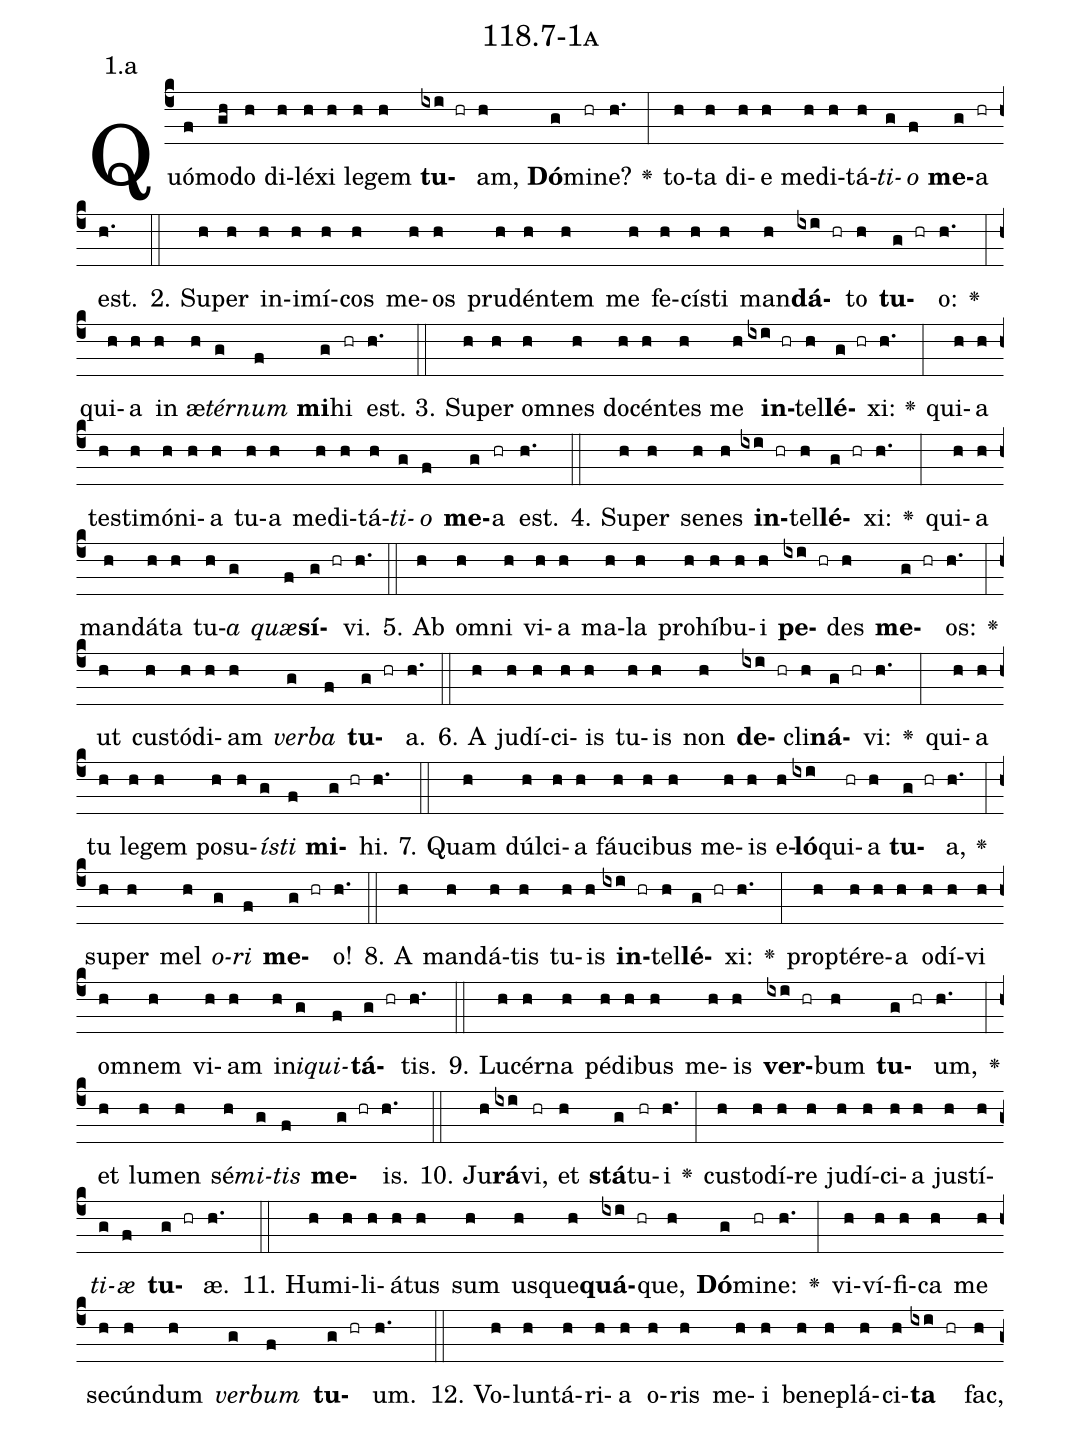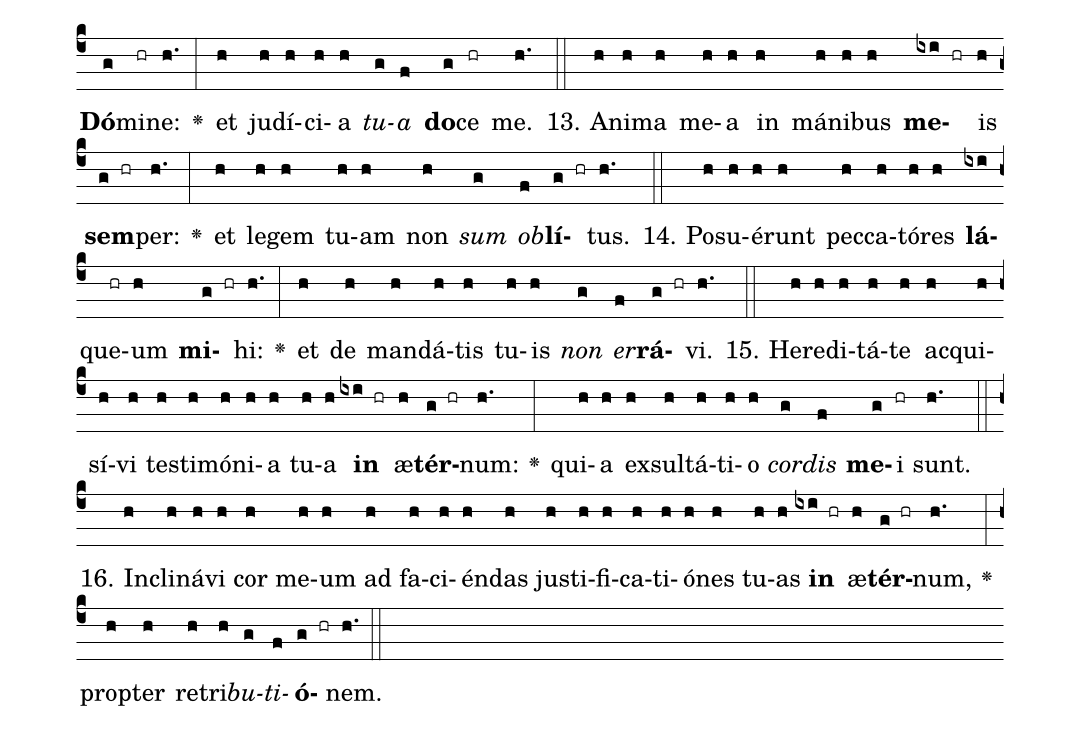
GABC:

name: 118.7-1a;
annotation: 1.a;
%%
(c4)Quó(f)mo(gh)do(h) di(h)lé(h)xi(h) le(h)gem(h) <b>tu</b>(ixi hr)am,(h) <b>Dó</b>(g)mi(hr)ne?(h.) <v>\greheightstar</v>(:) to(h)ta(h) di(h)e(h) me(h)di(h)tá(h)<i>ti</i>(g)<i>o</i>(f) <b>me</b>(g)a(hr) est.(h.) (::)
2. Su(h)per(h) in(h)i(h)mí(h)cos(h) me(h)os(h) pru(h)dén(h)tem(h) me(h) fe(h)cís(h)ti(h) man(h)<b>dá</b>(ixi hr)to(h) <b>tu</b>(g hr)o:(h.) <v>\greheightstar</v>(:) qui(h)a(h) in(h) æ(h)<i>tér</i>(g)<i>num</i>(f) <b>mi</b>(g)hi(hr) est.(h.) (::)
3. Su(h)per(h) om(h)nes(h) do(h)cén(h)tes(h) me(h) <b>in</b>(ixi hr)tel(h)<b>lé</b>(g hr)xi:(h.) <v>\greheightstar</v>(:) qui(h)a(h) tes(h)ti(h)mó(h)ni(h)a(h) tu(h)a(h) me(h)di(h)tá(h)<i>ti</i>(g)<i>o</i>(f) <b>me</b>(g)a(hr) est.(h.) (::)
4. Su(h)per(h) se(h)nes(h) <b>in</b>(ixi hr)tel(h)<b>lé</b>(g hr)xi:(h.) <v>\greheightstar</v>(:) qui(h)a(h) man(h)dá(h)ta(h) tu(h)<i>a</i>(g) <i>quæ</i>(f)<b>sí</b>(g hr)vi.(h.) (::)
5. Ab(h) om(h)ni(h) vi(h)a(h) ma(h)la(h) pro(h)hí(h)bu(h)i(h) <b>pe</b>(ixi hr)des(h) <b>me</b>(g hr)os:(h.) <v>\greheightstar</v>(:) ut(h) cus(h)tó(h)di(h)am(h) <i>ver</i>(g)<i>ba</i>(f) <b>tu</b>(g hr)a.(h.) (::)
6. A(h) ju(h)dí(h)ci(h)is(h) tu(h)is(h) non(h) <b>de</b>(ixi hr)cli(h)<b>ná</b>(g hr)vi:(h.) <v>\greheightstar</v>(:) qui(h)a(h) tu(h) le(h)gem(h) po(h)su(h)<i>ís</i>(g)<i>ti</i>(f) <b>mi</b>(g hr)hi.(h.) (::)
7. Quam(h) dúl(h)ci(h)a(h) fáu(h)ci(h)bus(h) me(h)is(h) e(h)<b>ló</b>(ixi)qui(hr)a(h) <b>tu</b>(g hr)a,(h.) <v>\greheightstar</v>(:) su(h)per(h) mel(h) <i>o</i>(g)<i>ri</i>(f) <b>me</b>(g hr)o!(h.) (::)
8. A(h) man(h)dá(h)tis(h) tu(h)is(h) <b>in</b>(ixi hr)tel(h)<b>lé</b>(g hr)xi:(h.) <v>\greheightstar</v>(:) prop(h)tér(h)e(h)a(h) o(h)dí(h)vi(h) om(h)nem(h) vi(h)am(h) in(h)<i>i</i>(g)<i>qui</i>(f)<b>tá</b>(g hr)tis.(h.) (::)
9. Lu(h)cér(h)na(h) pé(h)di(h)bus(h) me(h)is(h) <b>ver</b>(ixi hr)bum(h) <b>tu</b>(g hr)um,(h.) <v>\greheightstar</v>(:) et(h) lu(h)men(h) sé(h)<i>mi</i>(g)<i>tis</i>(f) <b>me</b>(g hr)is.(h.) (::)
10. Ju(h)<b>rá</b>(ixi)vi,(hr) et(h) <b>stá</b>(g)tu(hr)i(h.) <v>\greheightstar</v>(:) cus(h)to(h)dí(h)re(h) ju(h)dí(h)ci(h)a(h) jus(h)tí(h)<i>ti</i>(g)<i>æ</i>(f) <b>tu</b>(g hr)æ.(h.) (::)
11. Hu(h)mi(h)li(h)á(h)tus(h) sum(h) us(h)que(h)<b>quá</b>(ixi hr)que,(h) <b>Dó</b>(g)mi(hr)ne:(h.) <v>\greheightstar</v>(:) vi(h)ví(h)fi(h)ca(h) me(h) se(h)cún(h)dum(h) <i>ver</i>(g)<i>bum</i>(f) <b>tu</b>(g hr)um.(h.) (::)
12. Vo(h)lun(h)tá(h)ri(h)a(h) o(h)ris(h) me(h)i(h) be(h)ne(h)plá(h)ci(h)<b>ta</b>(ixi hr) fac,(h) <b>Dó</b>(g)mi(hr)ne:(h.) <v>\greheightstar</v>(:) et(h) ju(h)dí(h)ci(h)a(h) <i>tu</i>(g)<i>a</i>(f) <b>do</b>(g)ce(hr) me.(h.) (::)
13. A(h)ni(h)ma(h) me(h)a(h) in(h) má(h)ni(h)bus(h) <b>me</b>(ixi hr)is(h) <b>sem</b>(g hr)per:(h.) <v>\greheightstar</v>(:) et(h) le(h)gem(h) tu(h)am(h) non(h) <i>sum</i>(g) <i>ob</i>(f)<b>lí</b>(g hr)tus.(h.) (::)
14. Po(h)su(h)é(h)runt(h) pec(h)ca(h)tó(h)res(h) <b>lá</b>(ixi)que(hr)um(h) <b>mi</b>(g hr)hi:(h.) <v>\greheightstar</v>(:) et(h) de(h) man(h)dá(h)tis(h) tu(h)is(h) <i>non</i>(g) <i>er</i>(f)<b>rá</b>(g hr)vi.(h.) (::)
15. He(h)re(h)di(h)tá(h)te(h) ac(h)qui(h)sí(h)vi(h) tes(h)ti(h)mó(h)ni(h)a(h) tu(h)a(h) <b>in</b>(ixi hr) æ(h)<b>tér</b>(g hr)num:(h.) <v>\greheightstar</v>(:) qui(h)a(h) ex(h)sul(h)tá(h)ti(h)o(h) <i>cor</i>(g)<i>dis</i>(f) <b>me</b>(g)i(hr) sunt.(h.) (::)
16. In(h)cli(h)ná(h)vi(h) cor(h) me(h)um(h) ad(h) fa(h)ci(h)én(h)das(h) jus(h)ti(h)fi(h)ca(h)ti(h)ó(h)nes(h) tu(h)as(h) <b>in</b>(ixi hr) æ(h)<b>tér</b>(g hr)num,(h.) <v>\greheightstar</v>(:) prop(h)ter(h) re(h)tri(h)<i>bu</i>(g)<i>ti</i>(f)<b>ó</b>(g hr)nem.(h.) (::)
